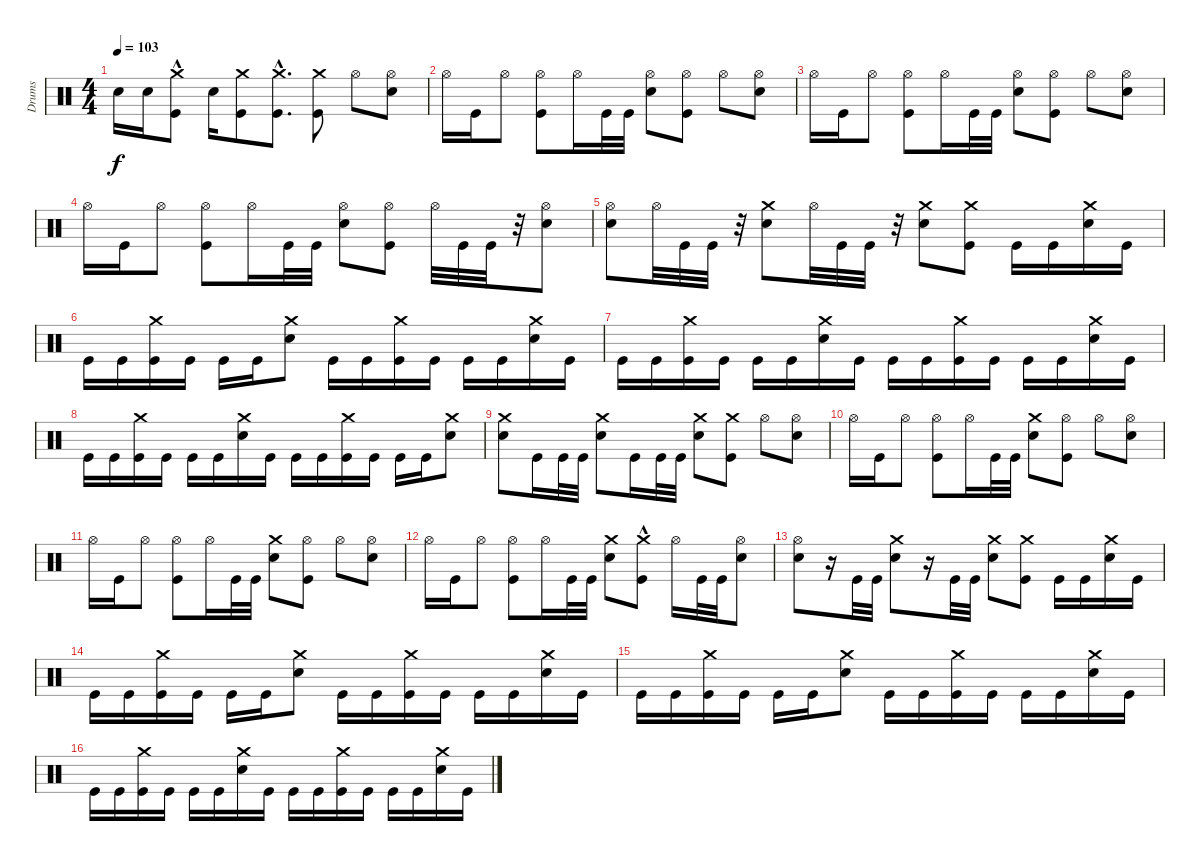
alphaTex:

\track ("Drums" "Drums") {instrument percussion}
\staff {score}
\articulation defaults
\ts (4 4)
\tempo 103
\clef neutral
\ks c "Electric Snare (hit)".16{dy f} "Electric Snare (hit)".16
("Kick (hit)"{hac} "Crash medium (hit)").8 "Electric Snare (hit)".16 ("Kick (hit)" "Crash medium (hit)").8 ("Kick (hit)"{hac} "Crash medium (hit)"{hac}).8{d} ("Kick (hit)" "Crash medium (hit)").8 "Hi-Hat (open)".8 ("Electric Snare (hit)" "Hi-Hat (open)").8 |
"Hi-Hat (open)".16 "Kick (hit)".16 "Hi-Hat (open)".8 ("Kick (hit)" "Hi-Hat (open)").8 "Hi-Hat (open)".16 "Kick (hit)".32 "Kick (hit)".32 ("Electric Snare (hit)" "Hi-Hat (open)").8 ("Kick (hit)" "Hi-Hat (open)").8 "Hi-Hat (open)".8 ("Electric Snare (hit)" "Hi-Hat (open)").8 |
"Hi-Hat (open)".16 "Kick (hit)".16 "Hi-Hat (open)".8 ("Kick (hit)" "Hi-Hat (open)").8 "Hi-Hat (open)".16 "Kick (hit)".32 "Kick (hit)".32 ("Electric Snare (hit)" "Hi-Hat (open)").8 ("Kick (hit)" "Hi-Hat (open)").8 "Hi-Hat (open)".8 ("Electric Snare (hit)" "Hi-Hat (open)").8 |
"Hi-Hat (open)".16 "Kick (hit)".16 "Hi-Hat (open)".8 ("Kick (hit)" "Hi-Hat (open)").8 "Hi-Hat (open)".16 "Kick (hit)".32 "Kick (hit)".32 ("Electric Snare (hit)" "Hi-Hat (open)").8 ("Kick (hit)" "Hi-Hat (open)").8 "Hi-Hat (open)".32 "Kick (hit)".32 "Kick (hit)".32 r.32 ("Electric Snare (hit)" "Hi-Hat (open)").8 |
("Electric Snare (hit)" "Hi-Hat (open)").8 "Hi-Hat (open)".32 "Kick (hit)".32 "Kick (hit)".32 r.32 ("Electric Snare (hit)" "Crash medium (hit)").8 "Hi-Hat (open)".32 "Kick (hit)".32 "Kick (hit)".32 r.32 ("Electric Snare (hit)" "Crash medium (hit)").8 ("Kick (hit)" "Crash medium (hit)").8 "Kick (hit)".16 "Kick (hit)".16 ("Electric Snare (hit)" "Crash medium (hit)").16 "Kick (hit)".16 |
"Kick (hit)".16 "Kick (hit)".16 ("Kick (hit)" "Crash medium (hit)").16 "Kick (hit)".16 "Kick (hit)".16 "Kick (hit)".16 ("Electric Snare (hit)" "Crash medium (hit)").8 "Kick (hit)".16 "Kick (hit)".16 ("Kick (hit)" "Crash medium (hit)").16 "Kick (hit)".16 "Kick (hit)".16 "Kick (hit)".16 ("Electric Snare (hit)" "Crash medium (hit)").16 "Kick (hit)".16 |
"Kick (hit)".16 "Kick (hit)".16 ("Kick (hit)" "Crash medium (hit)").16 "Kick (hit)".16 "Kick (hit)".16 "Kick (hit)".16 ("Electric Snare (hit)" "Crash medium (hit)").16 "Kick (hit)".16 "Kick (hit)".16 "Kick (hit)".16 ("Kick (hit)" "Crash medium (hit)").16 "Kick (hit)".16 "Kick (hit)".16 "Kick (hit)".16 ("Electric Snare (hit)" "Crash medium (hit)").16 "Kick (hit)".16 |
"Kick (hit)".16 "Kick (hit)".16 ("Kick (hit)" "Crash medium (hit)").16 "Kick (hit)".16 "Kick (hit)".16 "Kick (hit)".16 ("Electric Snare (hit)" "Crash medium (hit)").16 "Kick (hit)".16 "Kick (hit)".16 "Kick (hit)".16 ("Kick (hit)" "Crash medium (hit)").16 "Kick (hit)".16 "Kick (hit)".16 "Kick (hit)".16 ("Electric Snare (hit)" "Crash medium (hit)").8 |
("Electric Snare (hit)" "Crash medium (hit)").8 "Kick (hit)".16 "Kick (hit)".32 "Kick (hit)".32 ("Electric Snare (hit)" "Crash medium (hit)").8 "Kick (hit)".16 "Kick (hit)".32 "Kick (hit)".32 ("Electric Snare (hit)" "Crash medium (hit)").8 ("Kick (hit)" "Crash medium (hit)").8 "Hi-Hat (open)".8 ("Electric Snare (hit)" "Hi-Hat (open)").8 |
"Hi-Hat (open)".16 "Kick (hit)".16 "Hi-Hat (open)".8 ("Kick (hit)" "Hi-Hat (open)").8 "Hi-Hat (open)".16 "Kick (hit)".32 "Kick (hit)".32 ("Electric Snare (hit)" "Crash medium (hit)").8 ("Kick (hit)" "Hi-Hat (open)").8 "Hi-Hat (open)".8 ("Electric Snare (hit)" "Hi-Hat (open)").8 |
"Hi-Hat (open)".16 "Kick (hit)".16 "Hi-Hat (open)".8 ("Kick (hit)" "Hi-Hat (open)").8 "Hi-Hat (open)".16 "Kick (hit)".32 "Kick (hit)".32 ("Electric Snare (hit)" "Crash medium (hit)").8 ("Kick (hit)" "Hi-Hat (open)").8 "Hi-Hat (open)".8 ("Electric Snare (hit)" "Hi-Hat (open)").8 |
"Hi-Hat (open)".16 "Kick (hit)".16 "Hi-Hat (open)".8 ("Kick (hit)" "Hi-Hat (open)").8 "Hi-Hat (open)".16 "Kick (hit)".32 "Kick (hit)".32 ("Electric Snare (hit)" "Crash medium (hit)").8 ("Kick (hit)"{hac} "Crash medium (hit)").8 "Hi-Hat (open)".16 "Kick (hit)".32 "Kick (hit)".32 ("Electric Snare (hit)" "Hi-Hat (open)").8 |
("Electric Snare (hit)" "Hi-Hat (open)").8 r.16 "Kick (hit)".32 "Kick (hit)".32 ("Crash medium (hit)" "Electric Snare (hit)").8 r.16 "Kick (hit)".32 "Kick (hit)".32 ("Crash medium (hit)" "Electric Snare (hit)").8 ("Kick (hit)" "Crash medium (hit)").8 "Kick (hit)".16 "Kick (hit)".16 ("Electric Snare (hit)" "Crash medium (hit)").16 "Kick (hit)".16 |
"Kick (hit)".16 "Kick (hit)".16 ("Kick (hit)" "Crash medium (hit)").16 "Kick (hit)".16 "Kick (hit)".16 "Kick (hit)".16 ("Electric Snare (hit)" "Crash medium (hit)").8 "Kick (hit)".16 "Kick (hit)".16 ("Kick (hit)" "Crash medium (hit)").16 "Kick (hit)".16 "Kick (hit)".16 "Kick (hit)".16 ("Electric Snare (hit)" "Crash medium (hit)").16 "Kick (hit)".16 |
"Kick (hit)".16 "Kick (hit)".16 ("Kick (hit)" "Crash medium (hit)").16 "Kick (hit)".16 "Kick (hit)".16 "Kick (hit)".16 ("Electric Snare (hit)" "Crash medium (hit)").8 "Kick (hit)".16 "Kick (hit)".16 ("Kick (hit)" "Crash medium (hit)").16 "Kick (hit)".16 "Kick (hit)".16 "Kick (hit)".16 ("Electric Snare (hit)" "Crash medium (hit)").16 "Kick (hit)".16 |
"Kick (hit)".16 "Kick (hit)".16 ("Kick (hit)" "Crash medium (hit)").16 "Kick (hit)".16 "Kick (hit)".16 "Kick (hit)".16 ("Electric Snare (hit)" "Crash medium (hit)").16 "Kick (hit)".16 "Kick (hit)".16 "Kick (hit)".16 ("Kick (hit)" "Crash medium (hit)").16 "Kick (hit)".16 "Kick (hit)".16 "Kick (hit)".16 ("Electric Snare (hit)" "Crash medium (hit)").16 "Kick (hit)".16
